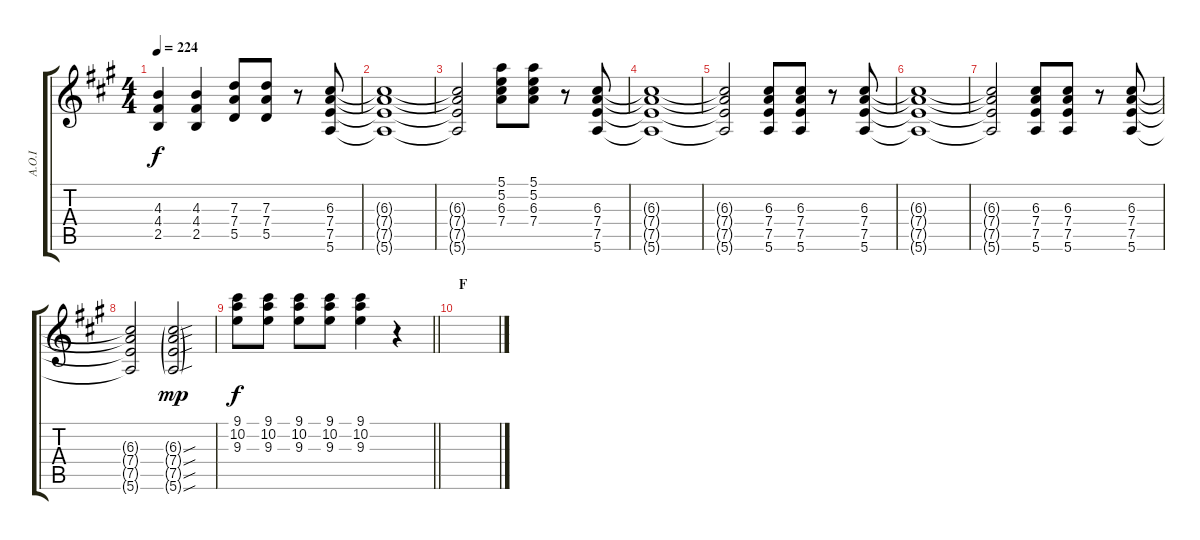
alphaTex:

\track ("A.O.I" "A.O.I") {instrument distortionguitar}
\staff {score tabs}
\tuning (E4 B3 G3 D3 A2 E2) {hide}
\ts (4 4)
\tempo 224
\clef g2
\ks a
(4.3 4.4 2.5).4{dy f} (4.3 4.4 2.5).4 (7.3 7.4 5.5).8 (7.3 7.4 5.5).8 r.8 (6.3 7.4 7.5 5.6).8 |
(6.3{t} 7.4{t} 7.5{t} 5.6{t}).1 |
(6.3{t} 7.4{t} 7.5{t} 5.6{t}).2 (5.1 5.2 6.3 7.4).8 (5.1 5.2 6.3 7.4).8 r.8 (6.3 7.4 7.5 5.6).8 |
(6.3{t} 7.4{t} 7.5{t} 5.6{t}).1 |
(6.3{t} 7.4{t} 7.5{t} 5.6{t}).2 (6.3 7.4 7.5 5.6).8 (6.3 7.4 7.5 5.6).8 r.8 (6.3 7.4 7.5 5.6).8 |
(6.3{t} 7.4{t} 7.5{t} 5.6{t}).1 |
(6.3{t} 7.4{t} 7.5{t} 5.6{t}).2 (6.3 7.4 7.5 5.6).8 (6.3 7.4 7.5 5.6).8 r.8 (6.3 7.4 7.5 5.6).8 |
(6.3{t} 7.4{t} 7.5{t} 5.6{t}).2 (6.3{sou g} 7.4{sou g} 7.5{sou g} 5.6{sou g}).2{dy mp} |
\barLineRight lightlight
(9.1 10.2 9.3).8{dy f} (9.1 10.2 9.3).8 (9.1 10.2 9.3).8 (9.1 10.2 9.3).8 (9.1 10.2 9.3).4 r.4 |
\section ("" "F  ")
